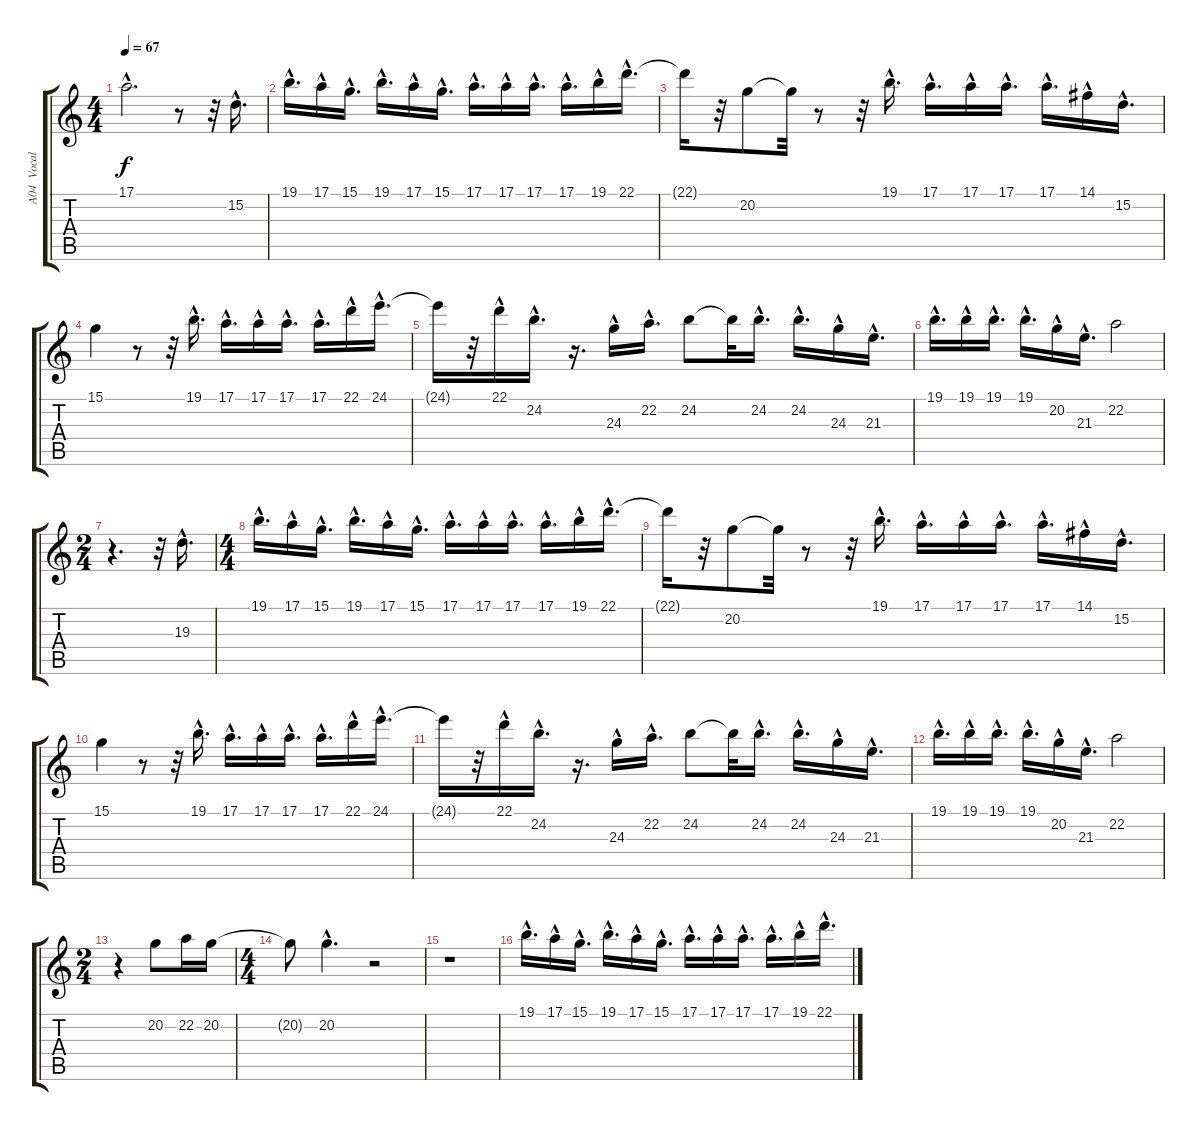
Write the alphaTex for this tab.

\track ("A04  Vocal" "A04  Vocal") {instrument lead3calliope}
\staff {score tabs}
\tuning (E4 B3 G3 D3 A2 E2) {hide}
\ts (4 4)
\tempo 67
\clef g2
\ks c
17.1{hac}.2{d dy f} r.8 r.32 15.2{hac}.16{d} |
19.1{hac}.16{d} 17.1{hac}.16 15.1{hac}.16{d} 19.1{hac}.16{d} 17.1{hac}.16 15.1{hac}.16{d} 17.1{hac}.16{d} 17.1{hac}.16 17.1{hac}.16{d} 17.1{hac}.16{d} 19.1{hac}.16 22.1{hac}.16{d} |
22.1{t}.16 r.32 20.2.8 20.2{t}.32 r.8 r.32 19.1{hac}.16{d} 17.1{hac}.16{d} 17.1{hac}.16 17.1{hac}.16{d} 17.1{hac}.16{d} 14.1{hac}.16 15.2{hac}.16{d} |
15.1.4 r.8 r.32 19.1{hac}.16{d} 17.1{hac}.16{d} 17.1{hac}.16 17.1{hac}.16{d} 17.1{hac}.16{d} 22.1{hac}.16 24.1{hac}.16{d} |
24.1{t}.16 r.32 22.1{hac}.16 24.2{hac}.16{d} r.16{d} 24.3{hac}.16 22.2{hac}.16{d} 24.2.8 24.2{t}.32 24.2{hac}.16{d} 24.2{hac}.16{d} 24.3{hac}.16 21.3{hac}.16{d} |
19.1{hac}.16{d} 19.1{hac}.16 19.1{hac}.16{d} 19.1{hac}.16{d} 20.2{hac}.16 21.3{hac}.16{d} 22.2.2 |
\ts (2 4)
r.4{d} r.32 19.3{hac}.16{d} |
\ts (4 4)
19.1{hac}.16{d} 17.1{hac}.16 15.1{hac}.16{d} 19.1{hac}.16{d} 17.1{hac}.16 15.1{hac}.16{d} 17.1{hac}.16{d} 17.1{hac}.16 17.1{hac}.16{d} 17.1{hac}.16{d} 19.1{hac}.16 22.1{hac}.16{d} |
22.1{t}.16 r.32 20.2.8 20.2{t}.32 r.8 r.32 19.1{hac}.16{d} 17.1{hac}.16{d} 17.1{hac}.16 17.1{hac}.16{d} 17.1{hac}.16{d} 14.1{hac}.16 15.2{hac}.16{d} |
15.1.4 r.8 r.32 19.1{hac}.16{d} 17.1{hac}.16{d} 17.1{hac}.16 17.1{hac}.16{d} 17.1{hac}.16{d} 22.1{hac}.16 24.1{hac}.16{d} |
24.1{t}.16 r.32 22.1{hac}.16 24.2{hac}.16{d} r.16{d} 24.3{hac}.16 22.2{hac}.16{d} 24.2.8 24.2{t}.32 24.2{hac}.16{d} 24.2{hac}.16{d} 24.3{hac}.16 21.3{hac}.16{d} |
19.1{hac}.16{d} 19.1{hac}.16 19.1{hac}.16{d} 19.1{hac}.16{d} 20.2{hac}.16 21.3{hac}.16{d} 22.2.2 |
\ts (2 4)
r.4 20.2.8 22.2.16 20.2.16 |
\ts (4 4)
20.2{t}.8 20.2{hac}.4{d} r.2 |
r.1 |
19.1{hac}.16{d} 17.1{hac}.16 15.1{hac}.16{d} 19.1{hac}.16{d} 17.1{hac}.16 15.1{hac}.16{d} 17.1{hac}.16{d} 17.1{hac}.16 17.1{hac}.16{d} 17.1{hac}.16{d} 19.1{hac}.16 22.1{hac}.16{d}
